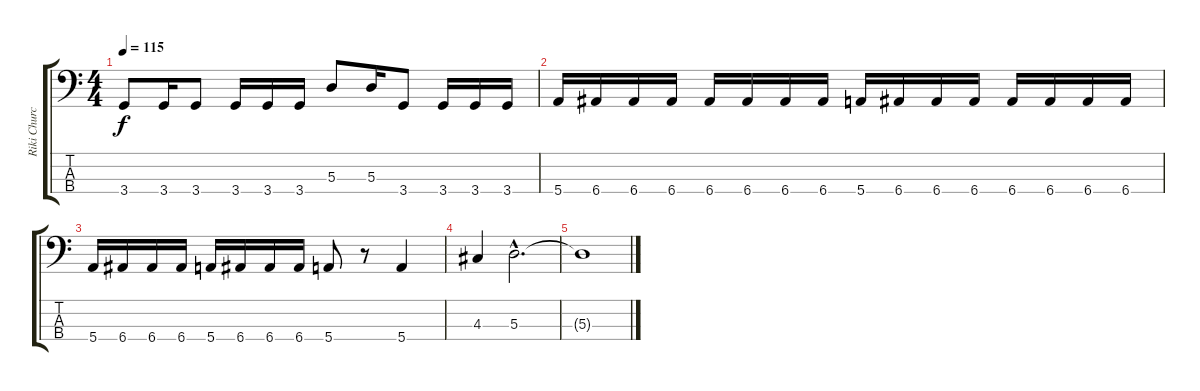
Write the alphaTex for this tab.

\track ("Riki Church" "Riki Churc") {instrument electricbasspick}
\staff {score tabs}
\tuning (G2 D2 A1 E1) {hide}
\ts (4 4)
\tempo 115
\clef f4
\ks c
3.4.8{dy f} 3.4.16 3.4.8 3.4.16 3.4.16 3.4.16 5.3.8 5.3.16 3.4.8 3.4.16 3.4.16 3.4.16 |
5.4.16 6.4.16 6.4.16 6.4.16 6.4.16 6.4.16 6.4.16 6.4.16 5.4.16 6.4.16 6.4.16 6.4.16 6.4.16 6.4.16 6.4.16 6.4.16 |
5.4.16 6.4.16 6.4.16 6.4.16 5.4.16 6.4.16 6.4.16 6.4.16 5.4.8 r.8 5.4.4 |
4.3.4 5.3{hac}.2{d} |
5.3{t}.1
